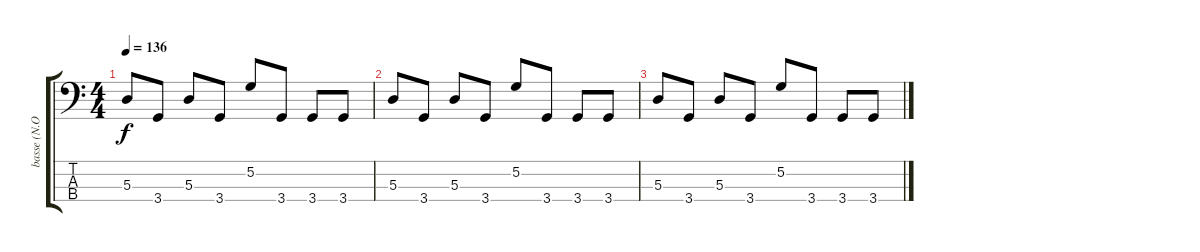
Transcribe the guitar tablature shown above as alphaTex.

\track ("basse (N.Oliveri)" "basse (N.O") {instrument electricbasspick}
\staff {score tabs}
\tuning (G2 D2 A1 E1) {hide}
\ts (4 4)
\tempo 136
\clef f4
\ks c
5.3.8{dy f} 3.4.8 5.3.8 3.4.8 5.2.8 3.4.8 3.4.8 3.4.8 |
5.3.8 3.4.8 5.3.8 3.4.8 5.2.8 3.4.8 3.4.8 3.4.8 |
5.3.8 3.4.8 5.3.8 3.4.8 5.2.8 3.4.8 3.4.8 3.4.8
